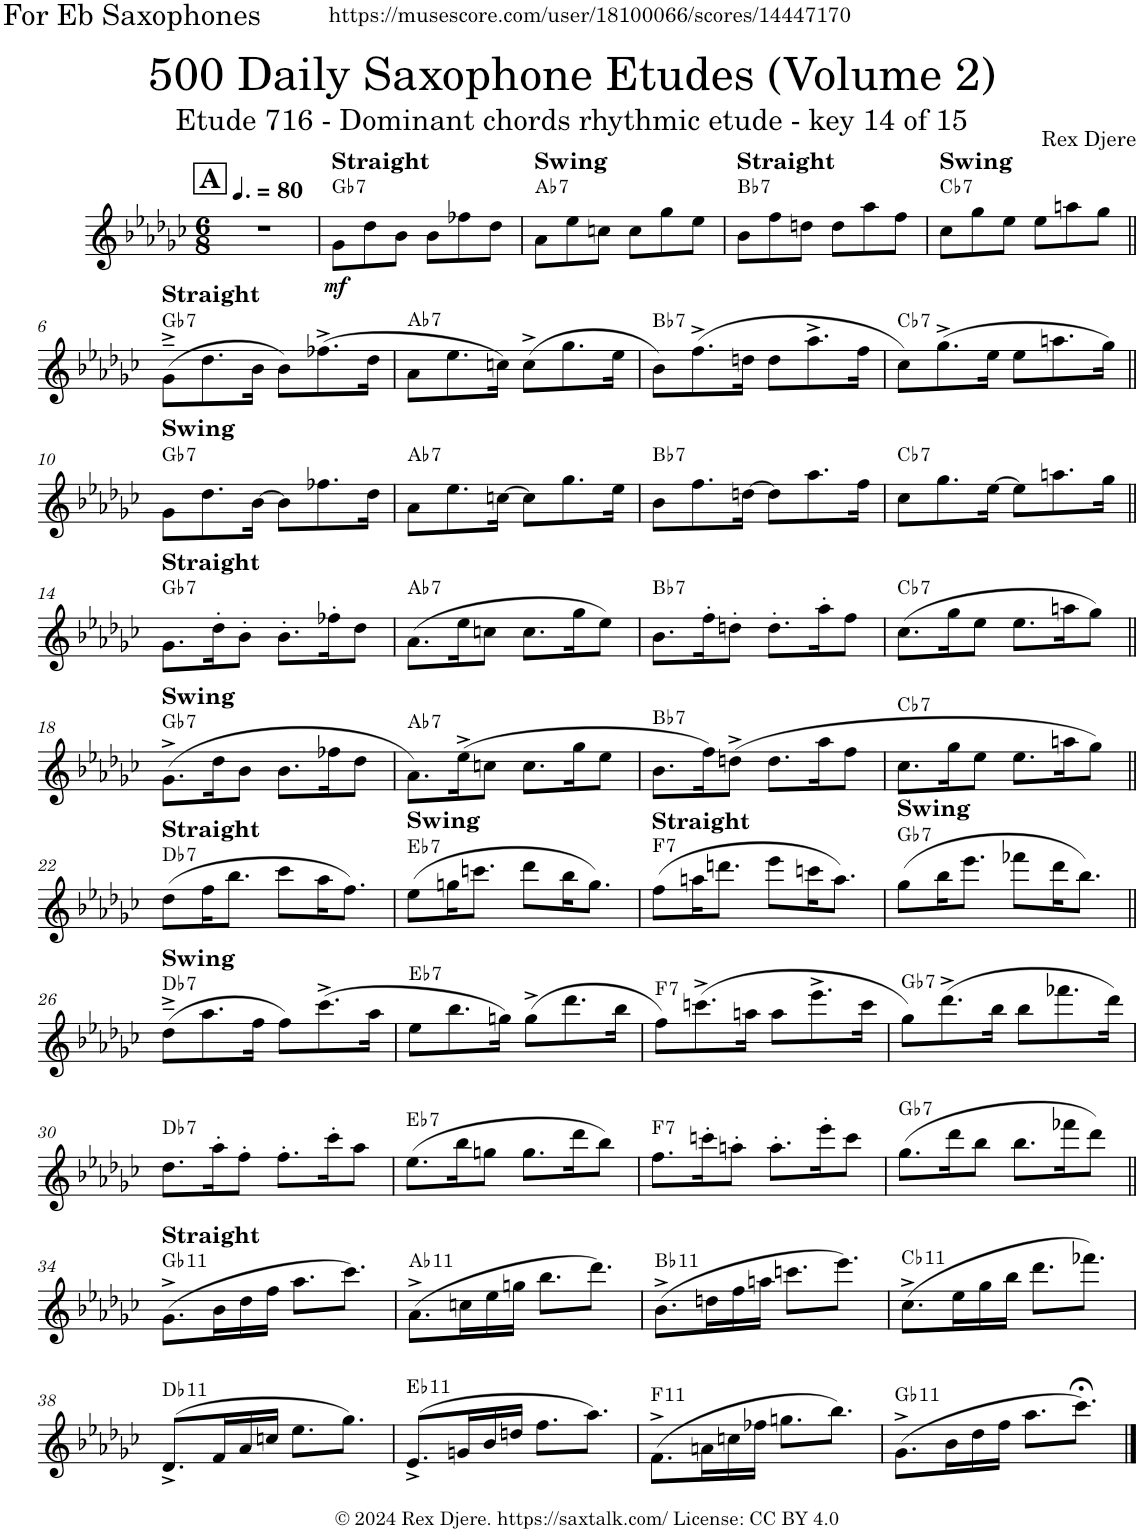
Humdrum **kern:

**kern	**dynam	**harte
*part1	*part1	*part1
*staff1	*staff1	*
*I"Alto Saxophone	*	*
*I'A. Sax.	*	*
*clefG2	*	*
*Trd5c9	*	*
*k[b-e-a-d-g-c-]	*	*
*M6/8	*	*
*MM120	*	*
!!LO:REH:place=s1:a:B:cj:fs=14:t=A
=1	=1	=1
2.r	.	.
=2	=2	=2
!LO:TX:a:B:t=Straight	!	!
!	!LO:DY:b	!LO:H:kt=7
8g-\L	mf	Gb:7
8dd-\	.	.
8b-\J	.	.
8b-\L	.	.
8ff-X\	.	.
8dd-\J	.	.
=3	=3	=3
!LO:TX:a:B:t=Swing	!	!LO:H:kt=7
8a-\L	.	Ab:7
8ee-\	.	.
8ccn\J	.	.
8cc\L	.	.
8gg-\	.	.
8ee-\J	.	.
=4	=4	=4
!LO:TX:a:B:t=Straight	!	!LO:H:kt=7
8b-\L	.	Bb:7
8ff\	.	.
8ddn\J	.	.
8dd\L	.	.
8aa-\	.	.
8ff\J	.	.
=5	=5	=5
!LO:TX:a:B:t=Swing	!	!LO:H:kt=7
8cc-\L	.	Cb:7
8gg-\	.	.
8ee-\J	.	.
8ee-\L	.	.
8aan\	.	.
8gg-\J	.	.
!!LO:LB:g=z
=6||	=6||	=6||
!LO:TX:a:B:t=Straight	!	!LO:H:kt=7
(8g-~^\L	.	Gb:7
8.dd-\	.	.
16b-\Jk	.	.
8b-\L)	.	.
(8.ff-X^\	.	.
16dd-\Jk	.	.
=7	=7	=7
!	!	!LO:H:kt=7
8a-\L	.	Ab:7
8.ee-\	.	.
16ccn\Jk)	.	.
(8cc^\L	.	.
8.gg-\	.	.
16ee-\Jk	.	.
=8	=8	=8
!	!	!LO:H:kt=7
8b-\L)	.	Bb:7
(8.ff^\	.	.
16ddn\Jk	.	.
8dd\L	.	.
8.aa-^\	.	.
16ff\Jk	.	.
=9	=9	=9
!	!	!LO:H:kt=7
8cc-\L)	.	Cb:7
(8.gg-^\	.	.
16ee-\Jk	.	.
8ee-\L	.	.
8.aan\	.	.
16gg-\Jk)	.	.
!!LO:LB:g=z
=10||	=10||	=10||
!LO:TX:a:B:t=Swing	!	!LO:H:kt=7
8g-\L	.	Gb:7
8.dd-\	.	.
[16b-\Jk	.	.
8b-\L]	.	.
8.ff-X\	.	.
16dd-\Jk	.	.
=11	=11	=11
!	!	!LO:H:kt=7
8a-\L	.	Ab:7
8.ee-\	.	.
[16ccn\Jk	.	.
8cc\L]	.	.
8.gg-\	.	.
16ee-\Jk	.	.
=12	=12	=12
!	!	!LO:H:kt=7
8b-\L	.	Bb:7
8.ff\	.	.
[16ddn\Jk	.	.
8dd\L]	.	.
8.aa-\	.	.
16ff\Jk	.	.
=13	=13	=13
!	!	!LO:H:kt=7
8cc-\L	.	Cb:7
8.gg-\	.	.
[16ee-\Jk	.	.
8ee-\L]	.	.
8.aan\	.	.
16gg-\Jk	.	.
!!LO:LB:g=z
=14||	=14||	=14||
!LO:TX:a:B:t=Straight	!	!LO:H:kt=7
8.g-\L	.	Gb:7
16dd-'\K	.	.
8b-'\J	.	.
8.b-'\L	.	.
16ff-X'\K	.	.
8dd-\J	.	.
=15	=15	=15
!	!	!LO:H:kt=7
(8.a-\L	.	Ab:7
16ee-\K	.	.
8ccn\J	.	.
8.cc\L	.	.
16gg-\K	.	.
8ee-\J)	.	.
=16	=16	=16
!	!	!LO:H:kt=7
8.b-\L	.	Bb:7
16ff'\K	.	.
8ddn'\J	.	.
8.dd'\L	.	.
16aa-'\K	.	.
8ff\J	.	.
=17	=17	=17
!	!	!LO:H:kt=7
(8.cc-\L	.	Cb:7
16gg-\K	.	.
8ee-\J	.	.
8.ee-\L	.	.
16aan\K	.	.
8gg-\J)	.	.
!!LO:LB:g=z
=18||	=18||	=18||
!LO:TX:a:B:t=Swing	!	!LO:H:kt=7
(8.g-^\L	.	Gb:7
16dd-\K	.	.
8b-\J	.	.
8.b-\L	.	.
16ff-X\K	.	.
8dd-\J	.	.
=19	=19	=19
!	!	!LO:H:kt=7
8.a-\L)	.	Ab:7
(16ee-^\K	.	.
8ccn\J	.	.
8.cc\L	.	.
16gg-\K	.	.
8ee-\J	.	.
=20	=20	=20
!	!	!LO:H:kt=7
8.b-\L	.	Bb:7
16ff\K)	.	.
(8ddn^\J	.	.
8.dd\L	.	.
16aa-\K	.	.
8ff\J	.	.
=21	=21	=21
!	!	!LO:H:kt=7
8.cc-\L	.	Cb:7
16gg-\K	.	.
8ee-\J	.	.
8.ee-\L	.	.
16aan\K	.	.
8gg-\J)	.	.
!!LO:LB:g=z
=22||	=22||	=22||
!LO:TX:a:B:t=Straight	!	!LO:H:kt=7
(8dd-\L	.	Db:7
16ff\K	.	.
8.bb-\J	.	.
8ccc-\L	.	.
16aa-\K	.	.
8.ff\J)	.	.
=23	=23	=23
!LO:TX:a:B:t=Swing	!	!LO:H:kt=7
(8ee-\L	.	Eb:7
16ggn\K	.	.
8.cccn\J	.	.
8ddd-\L	.	.
16bb-\K	.	.
8.gg\J)	.	.
=24	=24	=24
!LO:TX:a:B:t=Straight	!	!LO:H:kt=7
(8ff\L	.	F:7
16aan\K	.	.
8.dddn\J	.	.
8eee-\L	.	.
16cccn\K	.	.
8.aa\J)	.	.
=25	=25	=25
!LO:TX:a:B:t=Swing	!	!LO:H:kt=7
(8gg-\L	.	Gb:7
16bb-\K	.	.
8.eee-\J	.	.
8fff-X\L	.	.
16ddd-\K	.	.
8.bb-\J)	.	.
!!LO:LB:g=z
=26||	=26||	=26||
!LO:TX:a:B:t=Swing	!	!LO:H:kt=7
(8dd-~^\L	.	Db:7
8.aa-\	.	.
16ff\Jk	.	.
8ff\L)	.	.
(8.ccc-^\	.	.
16aa-\Jk	.	.
=27	=27	=27
!	!	!LO:H:kt=7
8ee-\L	.	Eb:7
8.bb-\	.	.
16ggn\Jk)	.	.
(8gg^\L	.	.
8.ddd-\	.	.
16bb-\Jk	.	.
=28	=28	=28
!	!	!LO:H:kt=7
8ff\L)	.	F:7
(8.cccn^\	.	.
16aan\Jk	.	.
8aa\L	.	.
8.eee-^\	.	.
16ccc\Jk	.	.
=29	=29	=29
!	!	!LO:H:kt=7
8gg-\L)	.	Gb:7
(8.ddd-^\	.	.
16bb-\Jk	.	.
8bb-\L	.	.
8.fff-X\	.	.
16ddd-\Jk)	.	.
!!LO:LB:g=z
=30	=30	=30
!	!	!LO:H:kt=7
8.dd-\L	.	Db:7
16aa-'\K	.	.
8ff'\J	.	.
8.ff'\L	.	.
16ccc-'\K	.	.
8aa-\J	.	.
=31	=31	=31
!	!	!LO:H:kt=7
(8.ee-\L	.	Eb:7
16bb-\K	.	.
8ggn\J	.	.
8.gg\L	.	.
16ddd-\K	.	.
8bb-\J)	.	.
=32	=32	=32
!	!	!LO:H:kt=7
8.ff\L	.	F:7
16cccn'\K	.	.
8aan'\J	.	.
8.aa'\L	.	.
16eee-'\K	.	.
8ccc\J	.	.
=33	=33	=33
!	!	!LO:H:kt=7
(8.gg-\L	.	Gb:7
16ddd-\K	.	.
8bb-\J	.	.
8.bb-\L	.	.
16fff-X\K	.	.
8ddd-\J)	.	.
!!LO:LB:g=z
=34||	=34||	=34||
!LO:TX:a:B:t=Straight	!	!LO:H:kt=11
(8.g-^\L	.	Gb:9(11)
16b-\L	.	.
16dd-\	.	.
16ff\JJ	.	.
8.aa-\L	.	.
8.ccc-\J)	.	.
=35	=35	=35
!	!	!LO:H:kt=11
(8.a-^\L	.	Ab:9(11)
16ccn\L	.	.
16ee-\	.	.
16ggn\JJ	.	.
8.bb-\L	.	.
8.ddd-\J)	.	.
=36	=36	=36
!	!	!LO:H:kt=11
(8.b-^\L	.	Bb:9(11)
16ddn\L	.	.
16ff\	.	.
16aan\JJ	.	.
8.cccn\L	.	.
8.eee-\J)	.	.
=37	=37	=37
!	!	!LO:H:kt=11
(8.cc-^\L	.	Cb:9(11)
16ee-\L	.	.
16gg-\	.	.
16bb-\JJ	.	.
8.ddd-\L	.	.
8.fff-X\J)	.	.
!!LO:LB:g=z
=38	=38	=38
!	!	!LO:H:kt=11
(8.d-^/L	.	Db:9(11)
16f/L	.	.
16a-/	.	.
16ccn/JJ	.	.
8.ee-\L	.	.
8.gg-\J)	.	.
=39	=39	=39
!	!	!LO:H:kt=11
(8.e-^/L	.	Eb:9(11)
16gn/L	.	.
16b-/	.	.
16ddn/JJ	.	.
8.ff\L	.	.
8.aa-\J)	.	.
=40	=40	=40
!	!	!LO:H:kt=11
(8.f^\L	.	F:9(11)
16an\L	.	.
16ccn\	.	.
16ff-X\JJ	.	.
8.ggn\L	.	.
8.bb-\J)	.	.
=41	=41	=41
!	!	!LO:H:kt=11
(8.g-^\L	.	Gb:9(11)
16b-\L	.	.
16dd-\	.	.
16ff\JJ	.	.
8.aa-\L	.	.
8.ccc-;<\J)	.	.
==	==	==
*-	*-	*-
